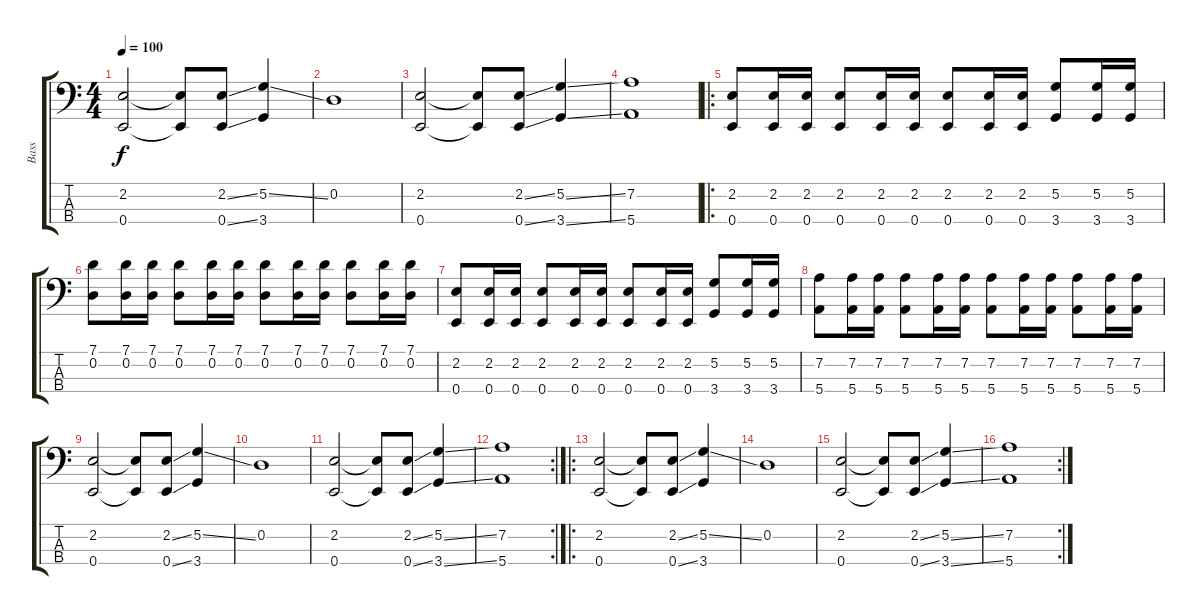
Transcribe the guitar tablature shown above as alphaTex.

\track ("Bass" "Bass") {instrument electricbassfinger}
\staff {score tabs}
\tuning (G2 D2 A1 E1) {hide}
\ts (4 4)
\tempo 100
\clef f4
\ks c
(2.2 0.4).2{dy f} (2.2{t} 0.4{t}).8 (2.2{ss} 0.4{ss}).8 (5.2{ss} 3.4).4 |
0.2.1 |
(2.2 0.4).2 (2.2{t} 0.4{t}).8 (2.2{ss} 0.4{ss}).8 (5.2{ss} 3.4{ss}).4 |
(7.2 5.4).1 |
\ro
(2.2 0.4).8 (2.2 0.4).16 (2.2 0.4).16 (2.2 0.4).8 (2.2 0.4).16 (2.2 0.4).16 (2.2 0.4).8 (2.2 0.4).16 (2.2 0.4).16 (5.2 3.4).8 (5.2 3.4).16 (5.2 3.4).16 |
(7.1 0.2).8 (7.1 0.2).16 (7.1 0.2).16 (7.1 0.2).8 (7.1 0.2).16 (7.1 0.2).16 (7.1 0.2).8 (7.1 0.2).16 (7.1 0.2).16 (7.1 0.2).8 (7.1 0.2).16 (7.1 0.2).16 |
(2.2 0.4).8 (2.2 0.4).16 (2.2 0.4).16 (2.2 0.4).8 (2.2 0.4).16 (2.2 0.4).16 (2.2 0.4).8 (2.2 0.4).16 (2.2 0.4).16 (5.2 3.4).8 (5.2 3.4).16 (5.2 3.4).16 |
(7.2 5.4).8 (7.2 5.4).16 (7.2 5.4).16 (7.2 5.4).8 (7.2 5.4).16 (7.2 5.4).16 (7.2 5.4).8 (7.2 5.4).16 (7.2 5.4).16 (7.2 5.4).8 (7.2 5.4).16 (7.2 5.4).16 |
(2.2 0.4).2 (2.2{t} 0.4{t}).8 (2.2{ss} 0.4{ss}).8 (5.2{ss} 3.4).4 |
0.2.1 |
(2.2 0.4).2 (2.2{t} 0.4{t}).8 (2.2{ss} 0.4{ss}).8 (5.2{ss} 3.4{ss}).4 |
\rc 2
(7.2 5.4).1 |
\ro
(2.2 0.4).2 (2.2{t} 0.4{t}).8 (2.2{ss} 0.4{ss}).8 (5.2{ss} 3.4).4 |
0.2.1 |
(2.2 0.4).2 (2.2{t} 0.4{t}).8 (2.2{ss} 0.4{ss}).8 (5.2{ss} 3.4{ss}).4 |
\rc 2
(7.2 5.4).1
